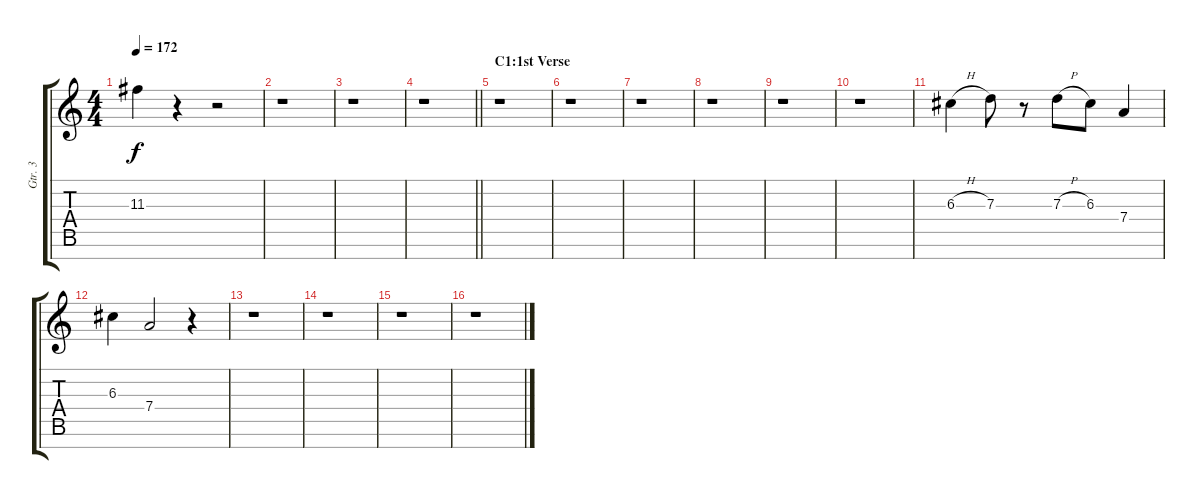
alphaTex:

\track ("Gtr. 3" "Gtr. 3") {instrument distortionguitar}
\staff {score tabs}
\tuning (E4 B3 G3 D3 A2 E2 B1) {hide}
\ts (4 4)
\tempo 172
\clef g2
\ks c
11.3{t}.4{dy f} r.4 r.2 |
r.1 |
r.1 |
\barLineRight lightlight
r.1 |
\section ("" "C1:1st Verse")
r.1 |
r.1 |
r.1 |
r.1 |
r.1 |
r.1 |
6.3{h}.4 7.3.8 r.8 7.3{h}.8 6.3.8 7.4.4 |
6.3.4 7.4.2 r.4 |
r.1 |
r.1 |
r.1 |
r.1
